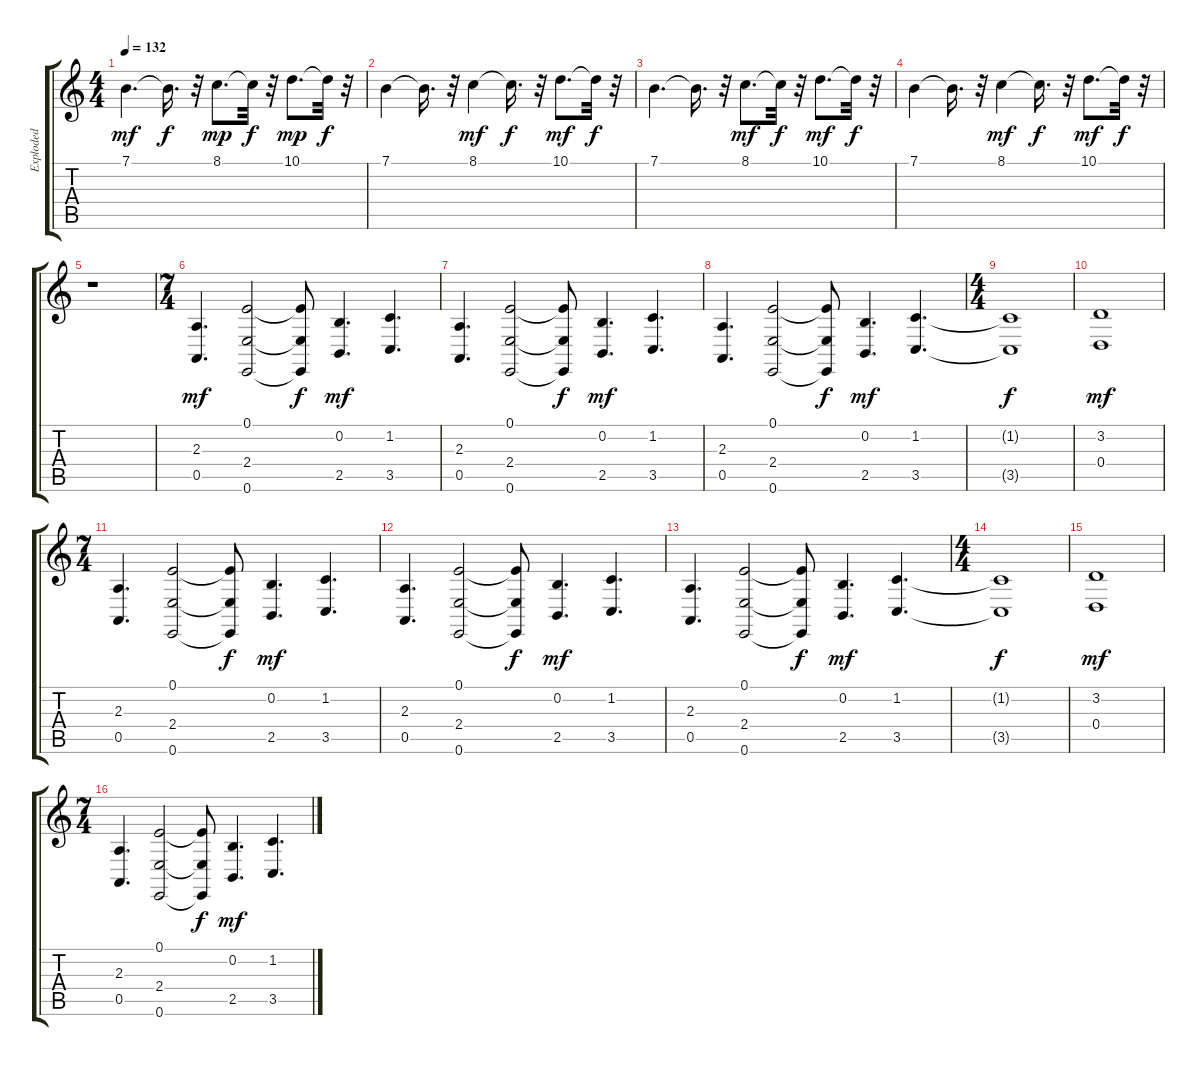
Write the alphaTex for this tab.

\track ("Exploded" "Exploded") {instrument stringensemble2}
\staff {score tabs}
\tuning (E4 B3 G3 D3 A2 E2) {hide}
\ts (4 4)
\tempo 132
\clef g2
\ks c
7.1.4{d dy mf} 7.1{t}.16{d dy f} r.32 8.1.8{d dy mp} 8.1{t}.32{dy f} r.32 10.1.8{d dy mp} 10.1{t}.32{dy f} r.32 |
7.1.4 7.1{t}.16{d} r.32 8.1.4{dy mf} 8.1{t}.16{d dy f} r.32 10.1.8{d dy mf} 10.1{t}.32{dy f} r.32 |
7.1.4{d} 7.1{t}.16{d} r.32 8.1.8{d dy mf} 8.1{t}.32{dy f} r.32 10.1.8{d dy mf} 10.1{t}.32{dy f} r.32 |
7.1.4 7.1{t}.16{d} r.32 8.1.4{dy mf} 8.1{t}.16{d dy f} r.32 10.1.8{d dy mf} 10.1{t}.32{dy f} r.32 |
r.1 |
\ts (7 4)
(2.3 0.5).4{d dy mf} (0.1 2.4 0.6).2 (0.1{t} 2.4{t} 0.6{t}).8{dy f} (0.2 2.5).4{d dy mf} (1.2 3.5).4{d} |
(2.3 0.5).4{d} (0.1 2.4 0.6).2 (0.1{t} 2.4{t} 0.6{t}).8{dy f} (0.2 2.5).4{d dy mf} (1.2 3.5).4{d} |
(2.3 0.5).4{d} (0.1 2.4 0.6).2 (0.1{t} 2.4{t} 0.6{t}).8{dy f} (0.2 2.5).4{d dy mf} (1.2 3.5).4{d} |
\ts (4 4)
(1.2{t} 3.5{t}).1{dy f} |
(3.2 0.4).1{dy mf} |
\ts (7 4)
(2.3 0.5).4{d} (0.1 2.4 0.6).2 (0.1{t} 2.4{t} 0.6{t}).8{dy f} (0.2 2.5).4{d dy mf} (1.2 3.5).4{d} |
(2.3 0.5).4{d} (0.1 2.4 0.6).2 (0.1{t} 2.4{t} 0.6{t}).8{dy f} (0.2 2.5).4{d dy mf} (1.2 3.5).4{d} |
(2.3 0.5).4{d} (0.1 2.4 0.6).2 (0.1{t} 2.4{t} 0.6{t}).8{dy f} (0.2 2.5).4{d dy mf} (1.2 3.5).4{d} |
\ts (4 4)
(1.2{t} 3.5{t}).1{dy f} |
(3.2 0.4).1{dy mf} |
\ts (7 4)
(2.3 0.5).4{d} (0.1 2.4 0.6).2 (0.1{t} 2.4{t} 0.6{t}).8{dy f} (0.2 2.5).4{d dy mf} (1.2 3.5).4{d}
